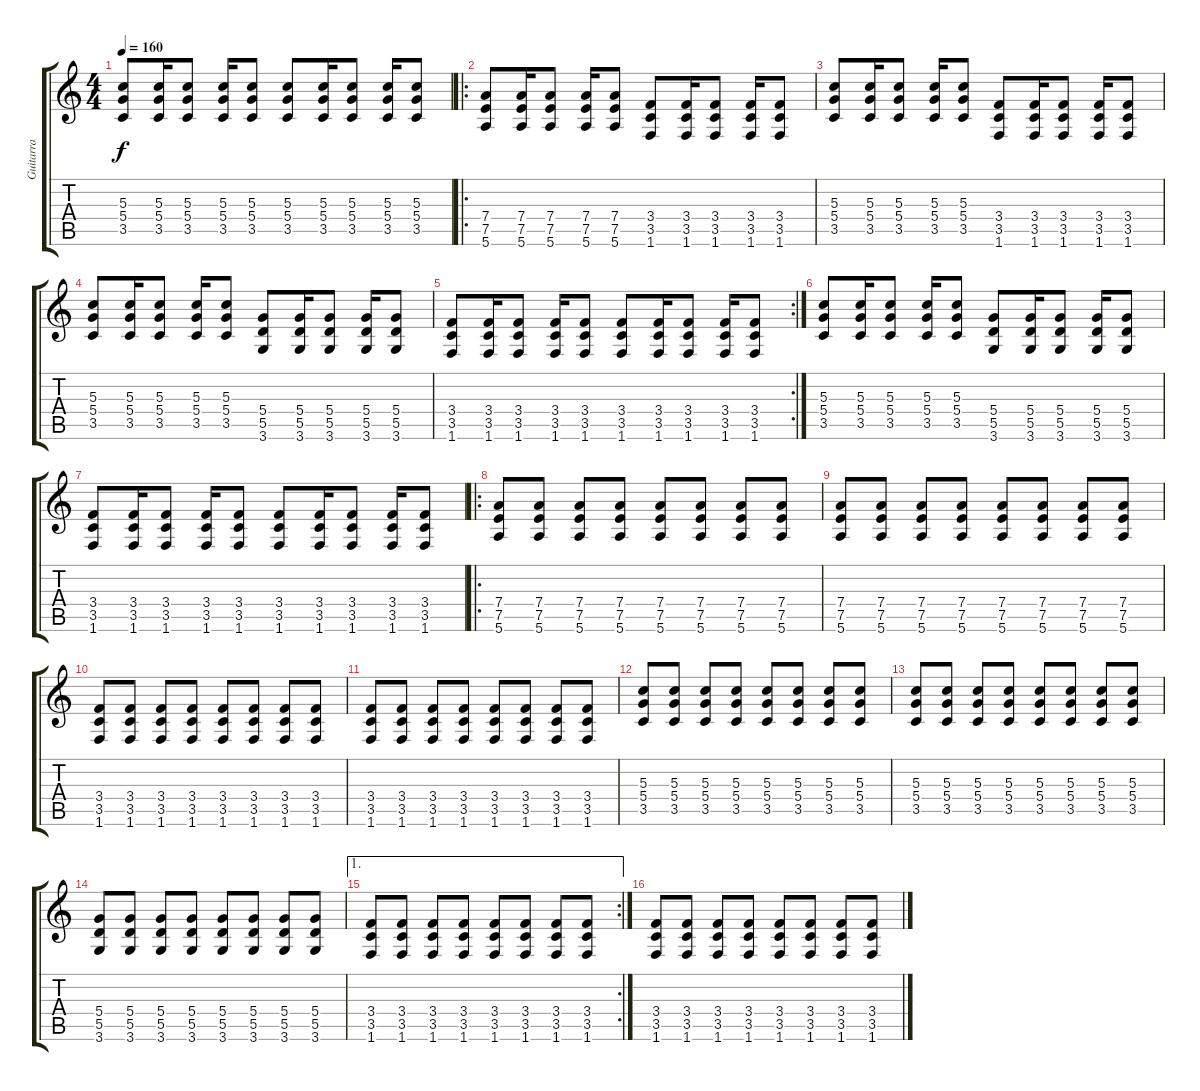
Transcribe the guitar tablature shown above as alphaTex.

\track ("Guitarra" "Guitarra") {instrument distortionguitar}
\staff {score tabs}
\tuning (E4 B3 G3 D3 A2 E2) {hide}
\ts (4 4)
\tempo 160
\clef g2
\ks c
(5.3 5.4 3.5).8{dy f} (5.3 5.4 3.5).16 (5.3 5.4 3.5).8 (5.3 5.4 3.5).16 (5.3 5.4 3.5).8 (5.3 5.4 3.5).8 (5.3 5.4 3.5).16 (5.3 5.4 3.5).8 (5.3 5.4 3.5).16 (5.3 5.4 3.5).8 |
\ro
(7.4 7.5 5.6).8 (7.4 7.5 5.6).16 (7.4 7.5 5.6).8 (7.4 7.5 5.6).16 (7.4 7.5 5.6).8 (3.4 3.5 1.6).8 (3.4 3.5 1.6).16 (3.4 3.5 1.6).8 (3.4 3.5 1.6).16 (3.4 3.5 1.6).8 |
(5.3 5.4 3.5).8 (5.3 5.4 3.5).16 (5.3 5.4 3.5).8 (5.3 5.4 3.5).16 (5.3 5.4 3.5).8 (3.4 3.5 1.6).8 (3.4 3.5 1.6).16 (3.4 3.5 1.6).8 (3.4 3.5 1.6).16 (3.4 3.5 1.6).8 |
(5.3 5.4 3.5).8 (5.3 5.4 3.5).16 (5.3 5.4 3.5).8 (5.3 5.4 3.5).16 (5.3 5.4 3.5).8 (5.4 5.5 3.6).8 (5.4 5.5 3.6).16 (5.4 5.5 3.6).8 (5.4 5.5 3.6).16 (5.4 5.5 3.6).8 |
\rc 2
(3.4 3.5 1.6).8 (3.4 3.5 1.6).16 (3.4 3.5 1.6).8 (3.4 3.5 1.6).16 (3.4 3.5 1.6).8 (3.4 3.5 1.6).8 (3.4 3.5 1.6).16 (3.4 3.5 1.6).8 (3.4 3.5 1.6).16 (3.4 3.5 1.6).8 |
(5.3 5.4 3.5).8 (5.3 5.4 3.5).16 (5.3 5.4 3.5).8 (5.3 5.4 3.5).16 (5.3 5.4 3.5).8 (5.4 5.5 3.6).8 (5.4 5.5 3.6).16 (5.4 5.5 3.6).8 (5.4 5.5 3.6).16 (5.4 5.5 3.6).8 |
(3.4 3.5 1.6).8 (3.4 3.5 1.6).16 (3.4 3.5 1.6).8 (3.4 3.5 1.6).16 (3.4 3.5 1.6).8 (3.4 3.5 1.6).8 (3.4 3.5 1.6).16 (3.4 3.5 1.6).8 (3.4 3.5 1.6).16 (3.4 3.5 1.6).8 |
\ro
(7.4 7.5 5.6).8 (7.4 7.5 5.6).8 (7.4 7.5 5.6).8 (7.4 7.5 5.6).8 (7.4 7.5 5.6).8 (7.4 7.5 5.6).8 (7.4 7.5 5.6).8 (7.4 7.5 5.6).8 |
(7.4 7.5 5.6).8 (7.4 7.5 5.6).8 (7.4 7.5 5.6).8 (7.4 7.5 5.6).8 (7.4 7.5 5.6).8 (7.4 7.5 5.6).8 (7.4 7.5 5.6).8 (7.4 7.5 5.6).8 |
(3.4 3.5 1.6).8 (3.4 3.5 1.6).8 (3.4 3.5 1.6).8 (3.4 3.5 1.6).8 (3.4 3.5 1.6).8 (3.4 3.5 1.6).8 (3.4 3.5 1.6).8 (3.4 3.5 1.6).8 |
(3.4 3.5 1.6).8 (3.4 3.5 1.6).8 (3.4 3.5 1.6).8 (3.4 3.5 1.6).8 (3.4 3.5 1.6).8 (3.4 3.5 1.6).8 (3.4 3.5 1.6).8 (3.4 3.5 1.6).8 |
(5.3 5.4 3.5).8 (5.3 5.4 3.5).8 (5.3 5.4 3.5).8 (5.3 5.4 3.5).8 (5.3 5.4 3.5).8 (5.3 5.4 3.5).8 (5.3 5.4 3.5).8 (5.3 5.4 3.5).8 |
(5.3 5.4 3.5).8 (5.3 5.4 3.5).8 (5.3 5.4 3.5).8 (5.3 5.4 3.5).8 (5.3 5.4 3.5).8 (5.3 5.4 3.5).8 (5.3 5.4 3.5).8 (5.3 5.4 3.5).8 |
(5.4 5.5 3.6).8 (5.4 5.5 3.6).8 (5.4 5.5 3.6).8 (5.4 5.5 3.6).8 (5.4 5.5 3.6).8 (5.4 5.5 3.6).8 (5.4 5.5 3.6).8 (5.4 5.5 3.6).8 |
\ae 1
\rc 2
(3.4 3.5 1.6).8 (3.4 3.5 1.6).8 (3.4 3.5 1.6).8 (3.4 3.5 1.6).8 (3.4 3.5 1.6).8 (3.4 3.5 1.6).8 (3.4 3.5 1.6).8 (3.4 3.5 1.6).8 |
(3.4 3.5 1.6).8 (3.4 3.5 1.6).8 (3.4 3.5 1.6).8 (3.4 3.5 1.6).8 (3.4 3.5 1.6).8 (3.4 3.5 1.6).8 (3.4 3.5 1.6).8 (3.4 3.5 1.6).8
